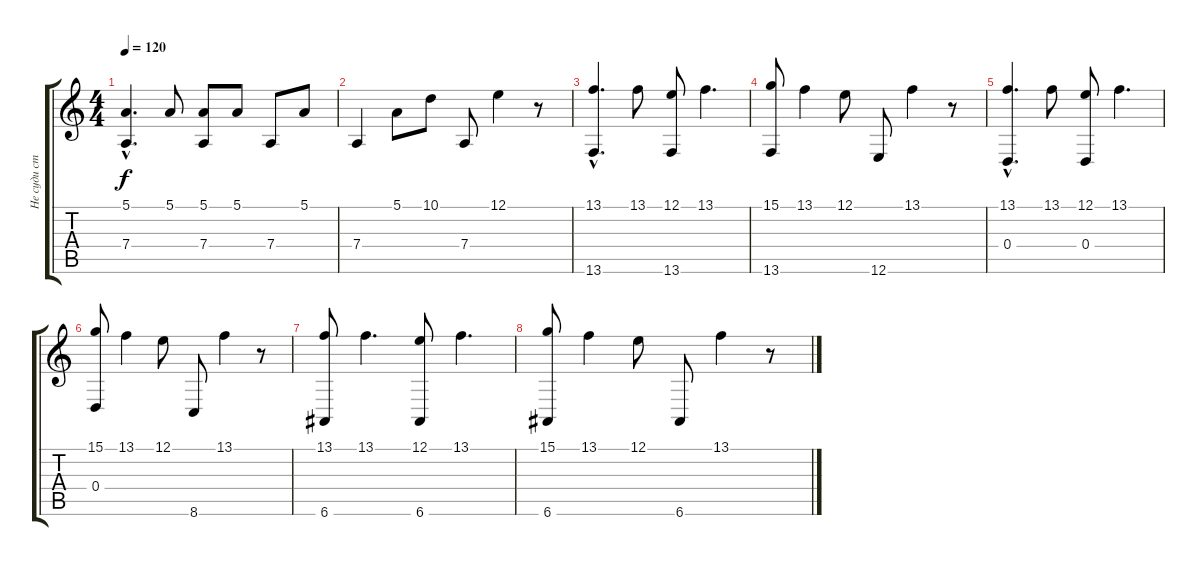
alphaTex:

\track ("Не суди строго" "Не суди ст") {instrument vibraphone}
\staff {score tabs}
\tuning (E4 B3 G3 D3 A2 E2) {hide}
\ts (4 4)
\tempo 120
\clef g2
\ks c
(5.1{hac} 7.4).4{d dy f} 5.1.8 (5.1 7.4).8 5.1.8 7.4.8 5.1.8 |
7.4.4 5.1.8 10.1.8 7.4.8 12.1.4 r.8 |
(13.1{hac} 13.6).4{d} 13.1.8 (12.1 13.6).8 13.1.4{d} |
(15.1 13.6).8 13.1.4 12.1.8 12.6.8 13.1.4 r.8 |
(13.1{hac} 0.4).4{d} 13.1.8 (12.1 0.4).8 13.1.4{d} |
(15.1 0.4).8 13.1.4 12.1.8 8.6.8 13.1.4 r.8 |
(13.1 6.6).8 13.1.4{d} (12.1 6.6).8 13.1.4{d} |
(15.1 6.6).8 13.1.4 12.1.8 6.6.8 13.1.4 r.8
